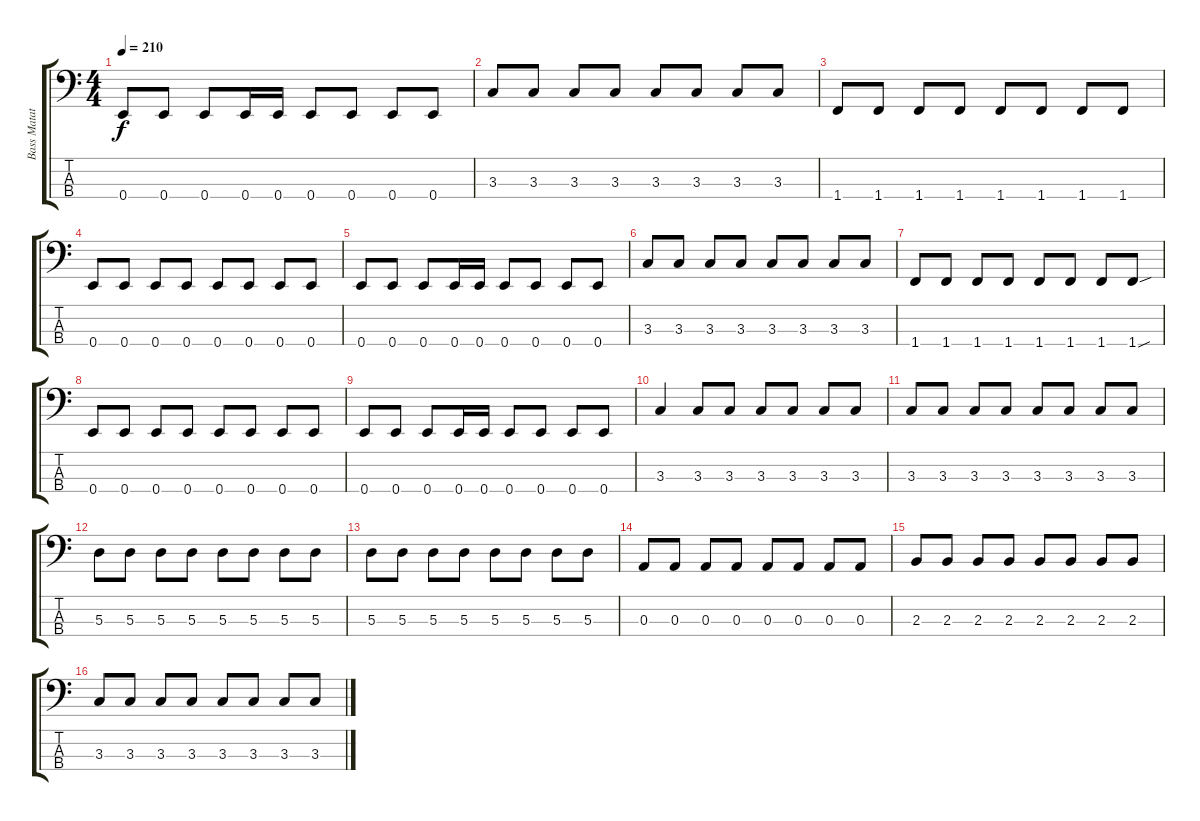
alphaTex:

\track ("Bass Matatabi" "Bass Matat") {instrument electricbasspick}
\staff {score tabs}
\tuning (G2 D2 A1 E1) {hide}
\ts (4 4)
\tempo 210
\clef f4
\ks c
0.4.8{dy f} 0.4.8 0.4.8 0.4.16 0.4.16 0.4.8 0.4.8 0.4.8 0.4.8 |
3.3.8 3.3.8 3.3.8 3.3.8 3.3.8 3.3.8 3.3.8 3.3.8 |
1.4.8 1.4.8 1.4.8 1.4.8 1.4.8 1.4.8 1.4.8 1.4.8 |
0.4.8 0.4.8 0.4.8 0.4.8 0.4.8 0.4.8 0.4.8 0.4.8 |
0.4.8 0.4.8 0.4.8 0.4.16 0.4.16 0.4.8 0.4.8 0.4.8 0.4.8 |
3.3.8 3.3.8 3.3.8 3.3.8 3.3.8 3.3.8 3.3.8 3.3.8 |
1.4.8 1.4.8 1.4.8 1.4.8 1.4.8 1.4.8 1.4.8 1.4{sou}.8 |
0.4.8 0.4.8 0.4.8 0.4.8 0.4.8 0.4.8 0.4.8 0.4.8 |
0.4.8 0.4.8 0.4.8 0.4.16 0.4.16 0.4.8 0.4.8 0.4.8 0.4.8 |
3.3.4 3.3.8 3.3.8 3.3.8 3.3.8 3.3.8 3.3.8 |
3.3.8 3.3.8 3.3.8 3.3.8 3.3.8 3.3.8 3.3.8 3.3.8 |
5.3.8 5.3.8 5.3.8 5.3.8 5.3.8 5.3.8 5.3.8 5.3.8 |
5.3.8 5.3.8 5.3.8 5.3.8 5.3.8 5.3.8 5.3.8 5.3.8 |
0.3.8 0.3.8 0.3.8 0.3.8 0.3.8 0.3.8 0.3.8 0.3.8 |
2.3.8 2.3.8 2.3.8 2.3.8 2.3.8 2.3.8 2.3.8 2.3.8 |
3.3.8 3.3.8 3.3.8 3.3.8 3.3.8 3.3.8 3.3.8 3.3.8
